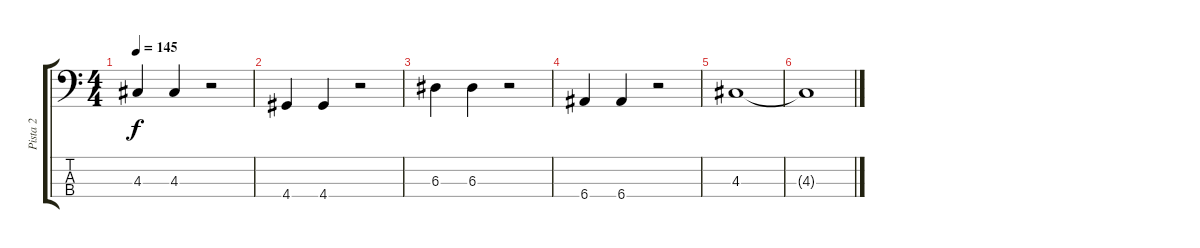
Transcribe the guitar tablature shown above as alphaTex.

\track ("Pista 2" "Pista 2") {instrument electricbasspick}
\staff {score tabs}
\tuning (G2 D2 A1 E1) {hide}
\ts (4 4)
\tempo 145
\clef f4
\ks c
4.3.4{dy f} 4.3.4 r.2 |
4.4.4 4.4.4 r.2 |
6.3.4 6.3.4 r.2 |
6.4.4 6.4.4 r.2 |
4.3.1 |
4.3{t}.1
